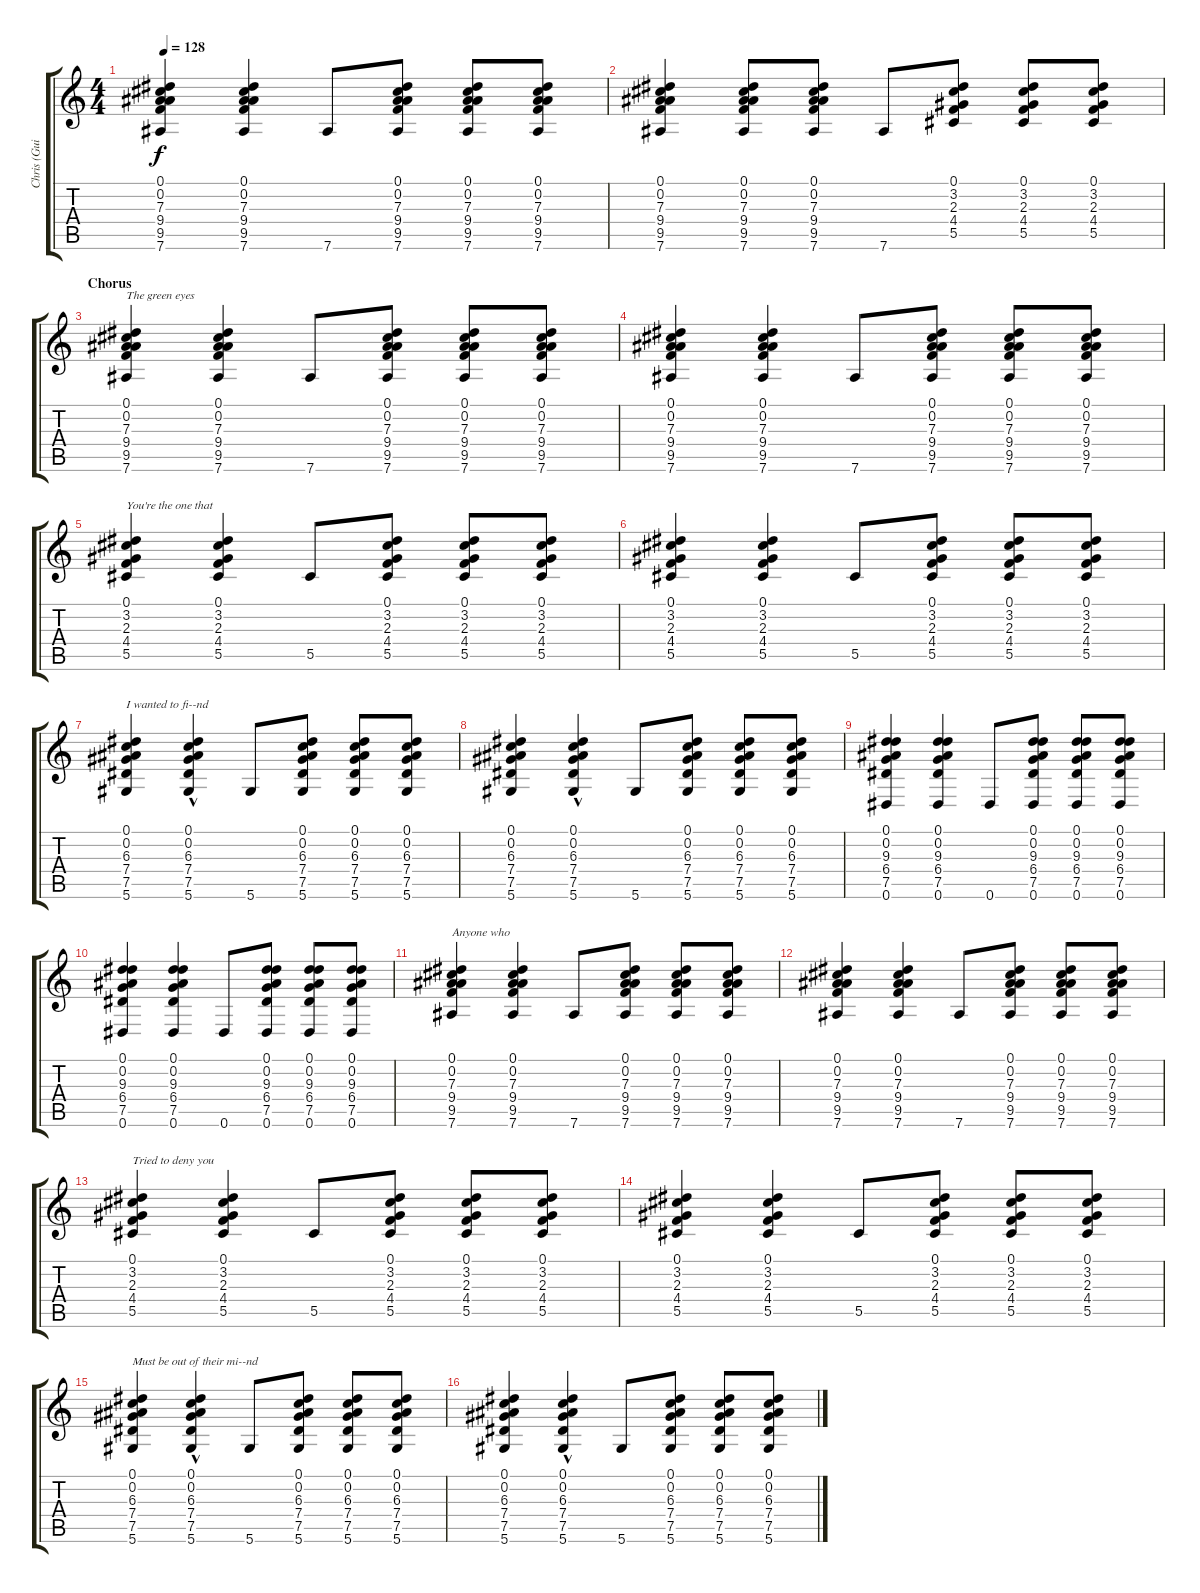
\track ("Chris (Guitar)" "Chris (Gui") {instrument acousticguitarsteel}
\staff {score tabs}
\tuning (Eb4 Bb3 Gb3 Db3 Ab2 Eb2) {hide}
\ts (4 4)
\tempo 128
\clef g2
\ks c
(0.1 0.2 7.3 9.4 9.5 7.6).4{dy f} (0.1 0.2 7.3 9.4 9.5 7.6).4 7.6.8 (0.1 0.2 7.3 9.4 9.5 7.6).8 (0.1 0.2 7.3 9.4 9.5 7.6).8 (0.1 0.2 7.3 9.4 9.5 7.6).8 |
(0.1 0.2 7.3 9.4 9.5 7.6).4 (0.1 0.2 7.3 9.4 9.5 7.6).8 (0.1 0.2 7.3 9.4 9.5 7.6).8 7.6.8 (0.1 3.2 2.3 4.4 5.5).8 (0.1 3.2 2.3 4.4 5.5).8 (0.1 3.2 2.3 4.4 5.5).8 |
\section ("" "Chorus")
(0.1 0.2 7.3 9.4 9.5 7.6).4{txt "The green eyes"} (0.1 0.2 7.3 9.4 9.5 7.6).4 7.6.8 (0.1 0.2 7.3 9.4 9.5 7.6).8 (0.1 0.2 7.3 9.4 9.5 7.6).8 (0.1 0.2 7.3 9.4 9.5 7.6).8 |
(0.1 0.2 7.3 9.4 9.5 7.6).4 (0.1 0.2 7.3 9.4 9.5 7.6).4 7.6.8 (0.1 0.2 7.3 9.4 9.5 7.6).8 (0.1 0.2 7.3 9.4 9.5 7.6).8 (0.1 0.2 7.3 9.4 9.5 7.6).8 |
(0.1 3.2 2.3 4.4 5.5).4{txt "You're the one that"} (0.1 3.2 2.3 4.4 5.5).4 5.5.8 (0.1 3.2 2.3 4.4 5.5).8 (0.1 3.2 2.3 4.4 5.5).8 (0.1 3.2 2.3 4.4 5.5).8 |
(0.1 3.2 2.3 4.4 5.5).4 (0.1 3.2 2.3 4.4 5.5).4 5.5.8 (0.1 3.2 2.3 4.4 5.5).8 (0.1 3.2 2.3 4.4 5.5).8 (0.1 3.2 2.3 4.4 5.5).8 |
(0.1 0.2 6.3 7.4 7.5 5.6).4{txt "I wanted to fi--nd"} (0.1{hac} 0.2{hac} 6.3{hac} 7.4 7.5 5.6).4 5.6.8 (0.1 0.2 6.3 7.4 7.5 5.6).8 (0.1 0.2 6.3 7.4 7.5 5.6).8 (0.1 0.2 6.3 7.4 7.5 5.6).8 |
(0.1 0.2 6.3 7.4 7.5 5.6).4 (0.1{hac} 0.2{hac} 6.3{hac} 7.4 7.5 5.6).4 5.6.8 (0.1 0.2 6.3 7.4 7.5 5.6).8 (0.1 0.2 6.3 7.4 7.5 5.6).8 (0.1 0.2 6.3 7.4 7.5 5.6).8 |
(0.1 0.2 9.3 6.4 7.5 0.6).4 (0.1 0.2 9.3 6.4 7.5 0.6).4 0.6.8 (0.1 0.2 9.3 6.4 7.5 0.6).8 (0.1 0.2 9.3 6.4 7.5 0.6).8 (0.1 0.2 9.3 6.4 7.5 0.6).8 |
(0.1 0.2 9.3 6.4 7.5 0.6).4 (0.1 0.2 9.3 6.4 7.5 0.6).4 0.6.8 (0.1 0.2 9.3 6.4 7.5 0.6).8 (0.1 0.2 9.3 6.4 7.5 0.6).8 (0.1 0.2 9.3 6.4 7.5 0.6).8 |
(0.1 0.2 7.3 9.4 9.5 7.6).4{txt "Anyone who"} (0.1 0.2 7.3 9.4 9.5 7.6).4 7.6.8 (0.1 0.2 7.3 9.4 9.5 7.6).8 (0.1 0.2 7.3 9.4 9.5 7.6).8 (0.1 0.2 7.3 9.4 9.5 7.6).8 |
(0.1 0.2 7.3 9.4 9.5 7.6).4 (0.1 0.2 7.3 9.4 9.5 7.6).4 7.6.8 (0.1 0.2 7.3 9.4 9.5 7.6).8 (0.1 0.2 7.3 9.4 9.5 7.6).8 (0.1 0.2 7.3 9.4 9.5 7.6).8 |
(0.1 3.2 2.3 4.4 5.5).4{txt "Tried to deny you"} (0.1 3.2 2.3 4.4 5.5).4 5.5.8 (0.1 3.2 2.3 4.4 5.5).8 (0.1 3.2 2.3 4.4 5.5).8 (0.1 3.2 2.3 4.4 5.5).8 |
(0.1 3.2 2.3 4.4 5.5).4 (0.1 3.2 2.3 4.4 5.5).4 5.5.8 (0.1 3.2 2.3 4.4 5.5).8 (0.1 3.2 2.3 4.4 5.5).8 (0.1 3.2 2.3 4.4 5.5).8 |
(0.1 0.2 6.3 7.4 7.5 5.6).4{txt "Must be out of their mi--nd"} (0.1{hac} 0.2{hac} 6.3{hac} 7.4 7.5 5.6).4 5.6.8 (0.1 0.2 6.3 7.4 7.5 5.6).8 (0.1 0.2 6.3 7.4 7.5 5.6).8 (0.1 0.2 6.3 7.4 7.5 5.6).8 |
(0.1 0.2 6.3 7.4 7.5 5.6).4 (0.1{hac} 0.2{hac} 6.3{hac} 7.4 7.5 5.6).4 5.6.8 (0.1 0.2 6.3 7.4 7.5 5.6).8 (0.1 0.2 6.3 7.4 7.5 5.6).8 (0.1 0.2 6.3 7.4 7.5 5.6).8
